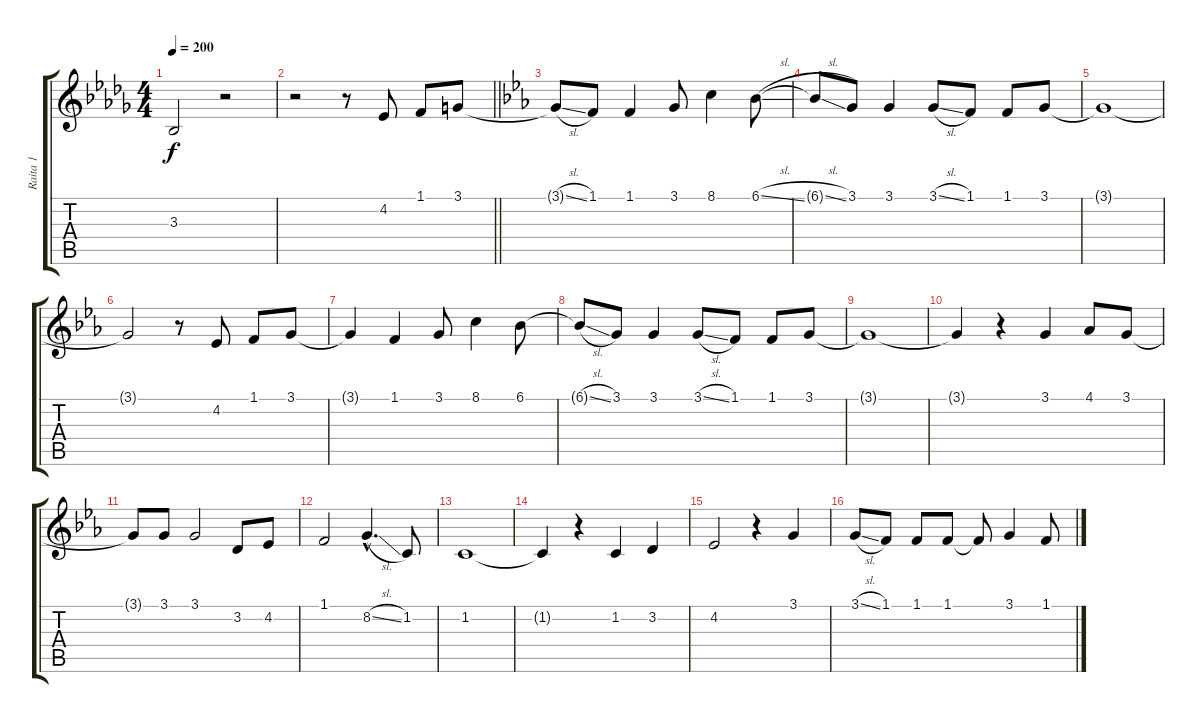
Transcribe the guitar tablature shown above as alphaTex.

\track ("Raita 1" "Raita 1") {instrument oboe}
\staff {score tabs}
\tuning (E4 B3 G3 D3 A2 E2) {hide}
\ts (4 4)
\tempo 200
\clef g2
\ks db
3.3{t}.2{dy f} r.2 |
\barLineRight lightlight
r.2 r.8 4.2.8 1.1.8 3.1.8 |
\ks eb
3.1{sl t}.8 1.1.8 1.1.4 3.1.8 8.1.4 6.1{sl}.8 |
6.1{sl t}.8 3.1.8 3.1.4 3.1{sl}.8 1.1.8 1.1.8 3.1.8 |
3.1{t}.1 |
3.1{t}.2 r.8 4.2.8 1.1.8 3.1.8 |
3.1{t}.4 1.1.4 3.1.8 8.1.4 6.1.8 |
6.1{sl t}.8 3.1.8 3.1.4 3.1{sl}.8 1.1.8 1.1.8 3.1.8 |
3.1{t}.1 |
3.1{t}.4 r.4 3.1.4 4.1.8 3.1.8 |
3.1{t}.8 3.1.8 3.1.2 3.2.8 4.2.8 |
1.1.2 8.2{sl hac}.4{d} 1.2.8 |
1.2.1 |
1.2{t}.4 r.4 1.2.4 3.2.4 |
4.2.2 r.4 3.1.4 |
3.1{sl}.8 1.1.8 1.1.8 1.1.8 1.1{t}.8 3.1.4 1.1{sl}.8
